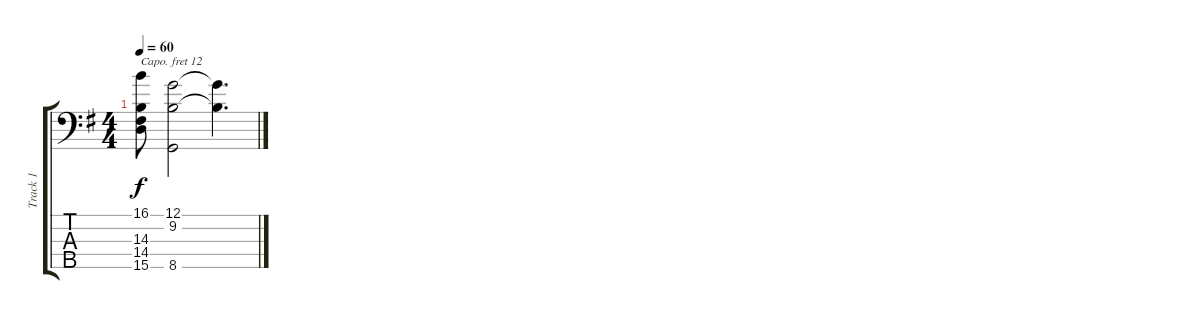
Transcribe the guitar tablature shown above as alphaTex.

\track ("Track 1" "Track 1") {instrument acousticgrandpiano}
\staff {score tabs}
\capo 12
\tuning (G2 D2 A1 E1 B0) {hide}
\ts (4 4)
\tempo 60
\clef f4
\ks g
(16.1 14.3 14.4 15.5).8{dy f} (12.1 9.2 8.5).2 (12.1{t} 9.2{t}).4{d}
